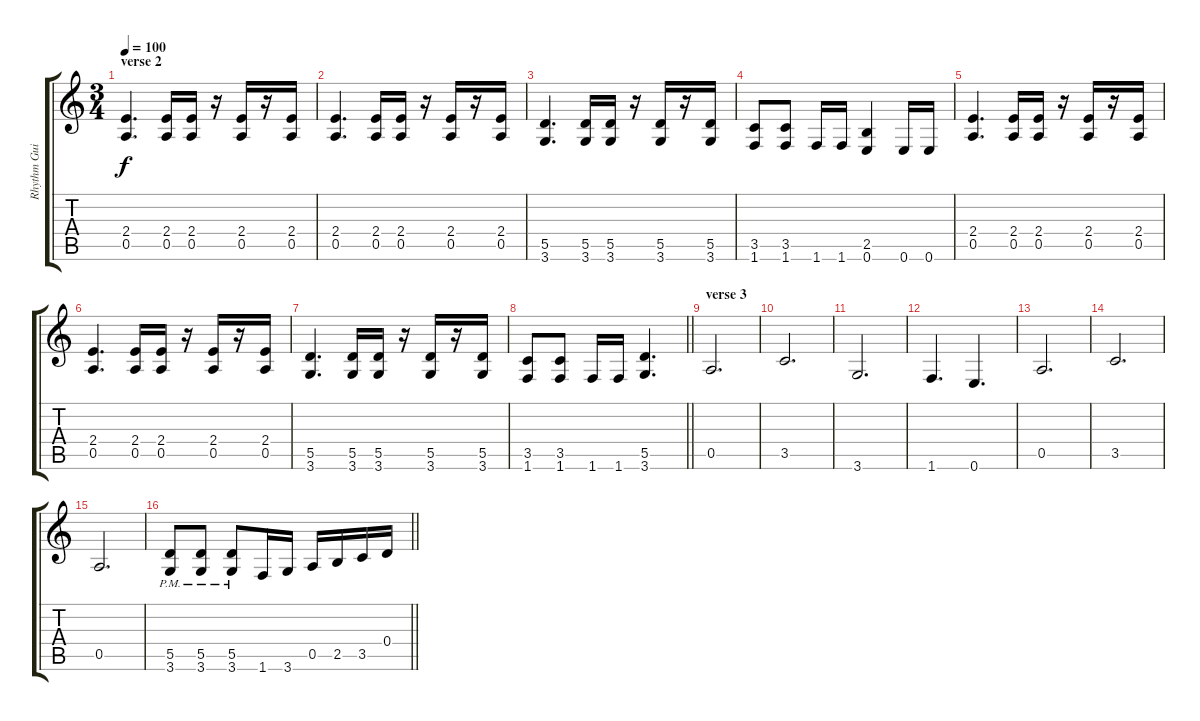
\track ("Rhythm Guitar R" "Rhythm Gui") {instrument overdrivenguitar}
\staff {score tabs}
\tuning (E4 B3 G3 D3 A2 E2) {hide}
\ts (3 4)
\section ("" "verse 2")
\tempo 100
\clef g2
\ks c
(2.4 0.5).4{d dy f} (2.4 0.5).16 (2.4 0.5).16 r.16 (2.4 0.5).16 r.16 (2.4 0.5).16 |
(2.4 0.5).4{d} (2.4 0.5).16 (2.4 0.5).16 r.16 (2.4 0.5).16 r.16 (2.4 0.5).16 |
(5.5 3.6).4{d} (5.5 3.6).16 (5.5 3.6).16 r.16 (5.5 3.6).16 r.16 (5.5 3.6).16 |
(3.5 1.6).8 (3.5 1.6).8 1.6.16 1.6.16 (2.5 0.6).4 0.6.16 0.6.16 |
(2.4 0.5).4{d} (2.4 0.5).16 (2.4 0.5).16 r.16 (2.4 0.5).16 r.16 (2.4 0.5).16 |
(2.4 0.5).4{d} (2.4 0.5).16 (2.4 0.5).16 r.16 (2.4 0.5).16 r.16 (2.4 0.5).16 |
(5.5 3.6).4{d} (5.5 3.6).16 (5.5 3.6).16 r.16 (5.5 3.6).16 r.16 (5.5 3.6).16 |
\barLineRight lightlight
(3.5 1.6).8 (3.5 1.6).8 1.6.16 1.6.16 (5.5 3.6).4{d} |
\section ("" "verse 3")
0.5.2{d} |
3.5.2{d} |
3.6.2{d} |
1.6.4{d} 0.6.4{d} |
0.5.2{d} |
3.5.2{d} |
0.5.2{d} |
\barLineRight lightlight
(5.5{pm} 3.6).8 (5.5{pm} 3.6).8 (5.5{pm} 3.6).8 1.6.16 3.6.16 0.5.16 2.5.16 3.5.16 0.4.16
